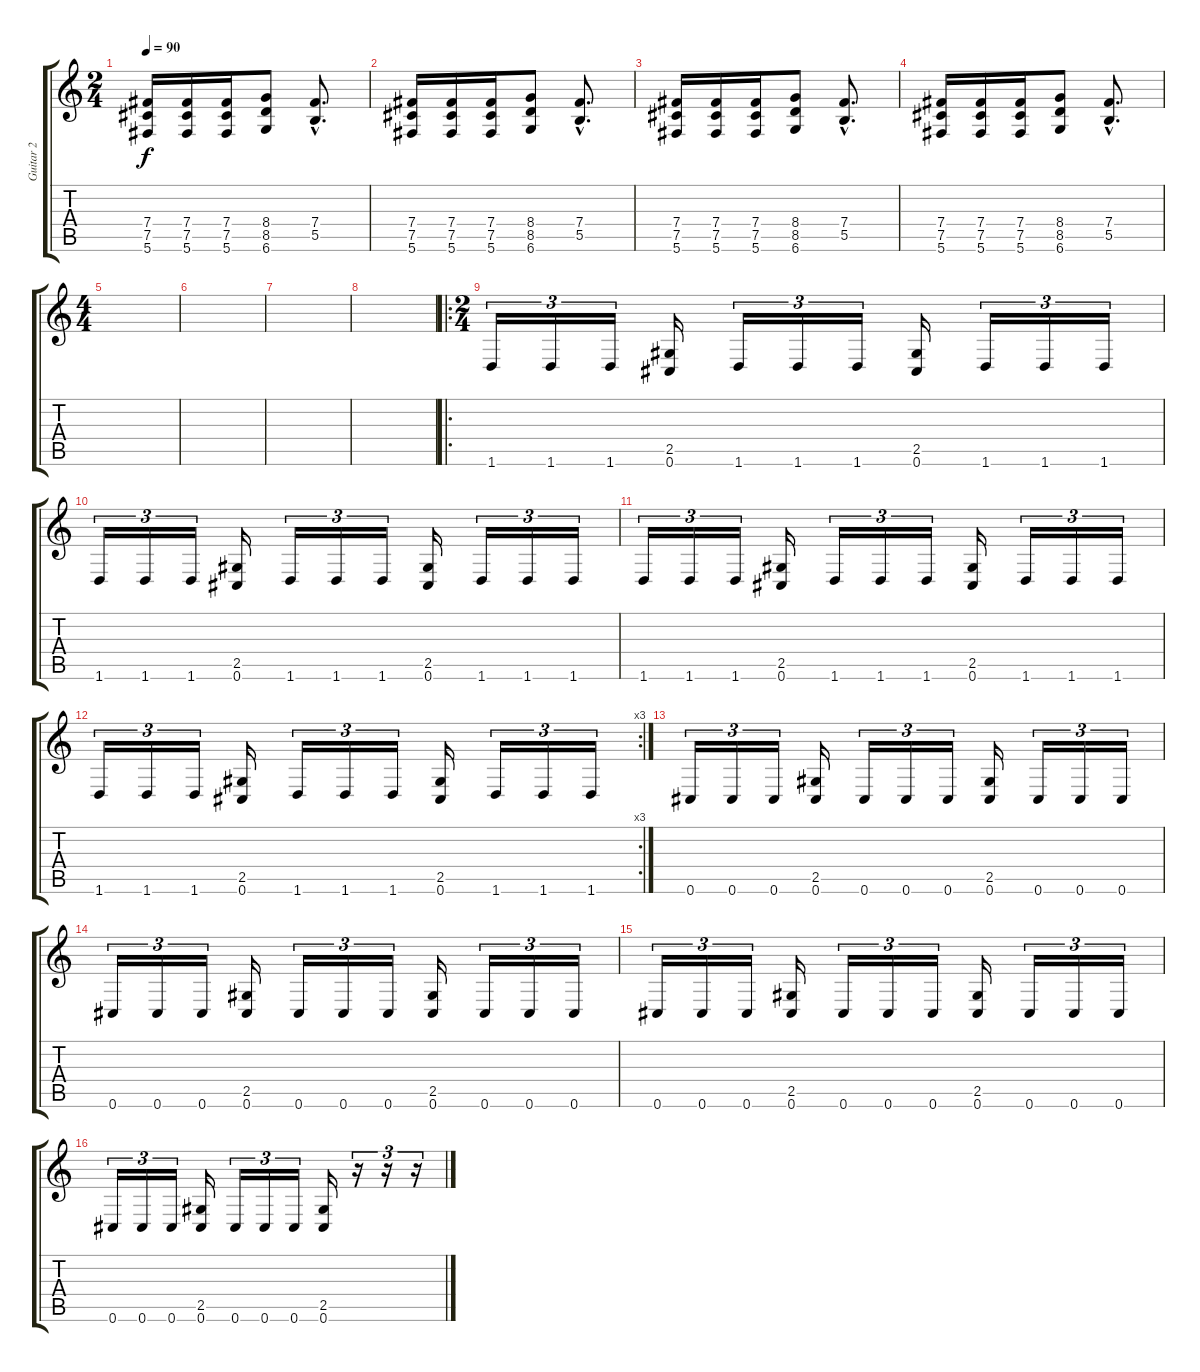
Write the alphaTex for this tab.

\track ("Guitar 2" "Guitar 2") {instrument overdrivenguitar}
\staff {score tabs}
\tuning (Db4 Ab3 E3 B2 Gb2 Db2) {hide}
\ts (2 4)
\tempo 90
\clef g2
\ks c
(7.4 7.5 5.6).16{dy f} (7.4 7.5 5.6).16 (7.4 7.5 5.6).16 (8.4 8.5 6.6).8 (7.4{hac} 5.5{hac}).8{d} |
(7.4 7.5 5.6).16 (7.4 7.5 5.6).16 (7.4 7.5 5.6).16 (8.4 8.5 6.6).8 (7.4{hac} 5.5{hac}).8{d} |
(7.4 7.5 5.6).16 (7.4 7.5 5.6).16 (7.4 7.5 5.6).16 (8.4 8.5 6.6).8 (7.4{hac} 5.5{hac}).8{d} |
(7.4 7.5 5.6).16 (7.4 7.5 5.6).16 (7.4 7.5 5.6).16 (8.4 8.5 6.6).8 (7.4{hac} 5.5{hac}).8{d} |
\ts (4 4)
|
|
|
|
\ro
\ts (2 4)
1.6.16{tu (3 2)} 1.6.16{tu (3 2)} 1.6.16{tu (3 2)} (2.5 0.6).16 1.6.16{tu (3 2)} 1.6.16{tu (3 2)} 1.6.16{tu (3 2)} (2.5 0.6).16 1.6.16{tu (3 2)} 1.6.16{tu (3 2)} 1.6.16{tu (3 2)} |
1.6.16{tu (3 2)} 1.6.16{tu (3 2)} 1.6.16{tu (3 2)} (2.5 0.6).16 1.6.16{tu (3 2)} 1.6.16{tu (3 2)} 1.6.16{tu (3 2)} (2.5 0.6).16 1.6.16{tu (3 2)} 1.6.16{tu (3 2)} 1.6.16{tu (3 2)} |
1.6.16{tu (3 2)} 1.6.16{tu (3 2)} 1.6.16{tu (3 2)} (2.5 0.6).16 1.6.16{tu (3 2)} 1.6.16{tu (3 2)} 1.6.16{tu (3 2)} (2.5 0.6).16 1.6.16{tu (3 2)} 1.6.16{tu (3 2)} 1.6.16{tu (3 2)} |
\rc 3
1.6.16{tu (3 2)} 1.6.16{tu (3 2)} 1.6.16{tu (3 2)} (2.5 0.6).16 1.6.16{tu (3 2)} 1.6.16{tu (3 2)} 1.6.16{tu (3 2)} (2.5 0.6).16 1.6.16{tu (3 2)} 1.6.16{tu (3 2)} 1.6.16{tu (3 2)} |
0.6.16{tu (3 2)} 0.6.16{tu (3 2)} 0.6.16{tu (3 2)} (2.5 0.6).16 0.6.16{tu (3 2)} 0.6.16{tu (3 2)} 0.6.16{tu (3 2)} (2.5 0.6).16 0.6.16{tu (3 2)} 0.6.16{tu (3 2)} 0.6.16{tu (3 2)} |
0.6.16{tu (3 2)} 0.6.16{tu (3 2)} 0.6.16{tu (3 2)} (2.5 0.6).16 0.6.16{tu (3 2)} 0.6.16{tu (3 2)} 0.6.16{tu (3 2)} (2.5 0.6).16 0.6.16{tu (3 2)} 0.6.16{tu (3 2)} 0.6.16{tu (3 2)} |
0.6.16{tu (3 2)} 0.6.16{tu (3 2)} 0.6.16{tu (3 2)} (2.5 0.6).16 0.6.16{tu (3 2)} 0.6.16{tu (3 2)} 0.6.16{tu (3 2)} (2.5 0.6).16 0.6.16{tu (3 2)} 0.6.16{tu (3 2)} 0.6.16{tu (3 2)} |
0.6.16{tu (3 2)} 0.6.16{tu (3 2)} 0.6.16{tu (3 2)} (2.5 0.6).16 0.6.16{tu (3 2)} 0.6.16{tu (3 2)} 0.6.16{tu (3 2)} (2.5 0.6).16 r.16{tu (3 2)} r.16{tu (3 2)} r.16{tu (3 2)}
